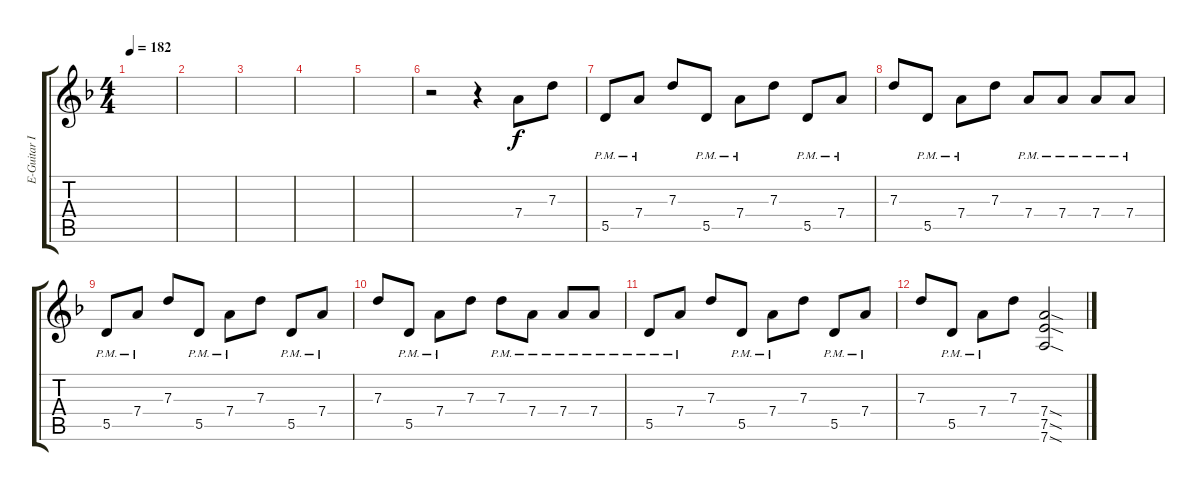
\track ("E-Guitar III" "E-Guitar I") {instrument distortionguitar}
\staff {score tabs}
\tuning (E4 B3 G3 D3 A2 D2) {hide}
\ts (4 4)
\tempo 182
\clef g2
\ks f
|
|
|
|
|
r.2 r.4 7.4.8 7.3.8 |
5.5{pm}.8 7.4{pm}.8 7.3.8 5.5{pm}.8 7.4{pm}.8 7.3.8 5.5{pm}.8 7.4{pm}.8 |
7.3.8 5.5{pm}.8 7.4{pm}.8 7.3.8 7.4{pm}.8 7.4{pm}.8 7.4{pm}.8 7.4{pm}.8 |
5.5{pm}.8 7.4{pm}.8 7.3.8 5.5{pm}.8 7.4{pm}.8 7.3.8 5.5{pm}.8 7.4{pm}.8 |
7.3.8 5.5{pm}.8 7.4{pm}.8 7.3.8 7.3{pm}.8 7.4{pm}.8 7.4{pm}.8 7.4{pm}.8 |
5.5{pm}.8 7.4{pm}.8 7.3.8 5.5{pm}.8 7.4{pm}.8 7.3.8 5.5{pm}.8 7.4{pm}.8 |
7.3.8 5.5{pm}.8 7.4{pm}.8 7.3.8 (7.4{sod} 7.5{sod} 7.6{sod}).2
